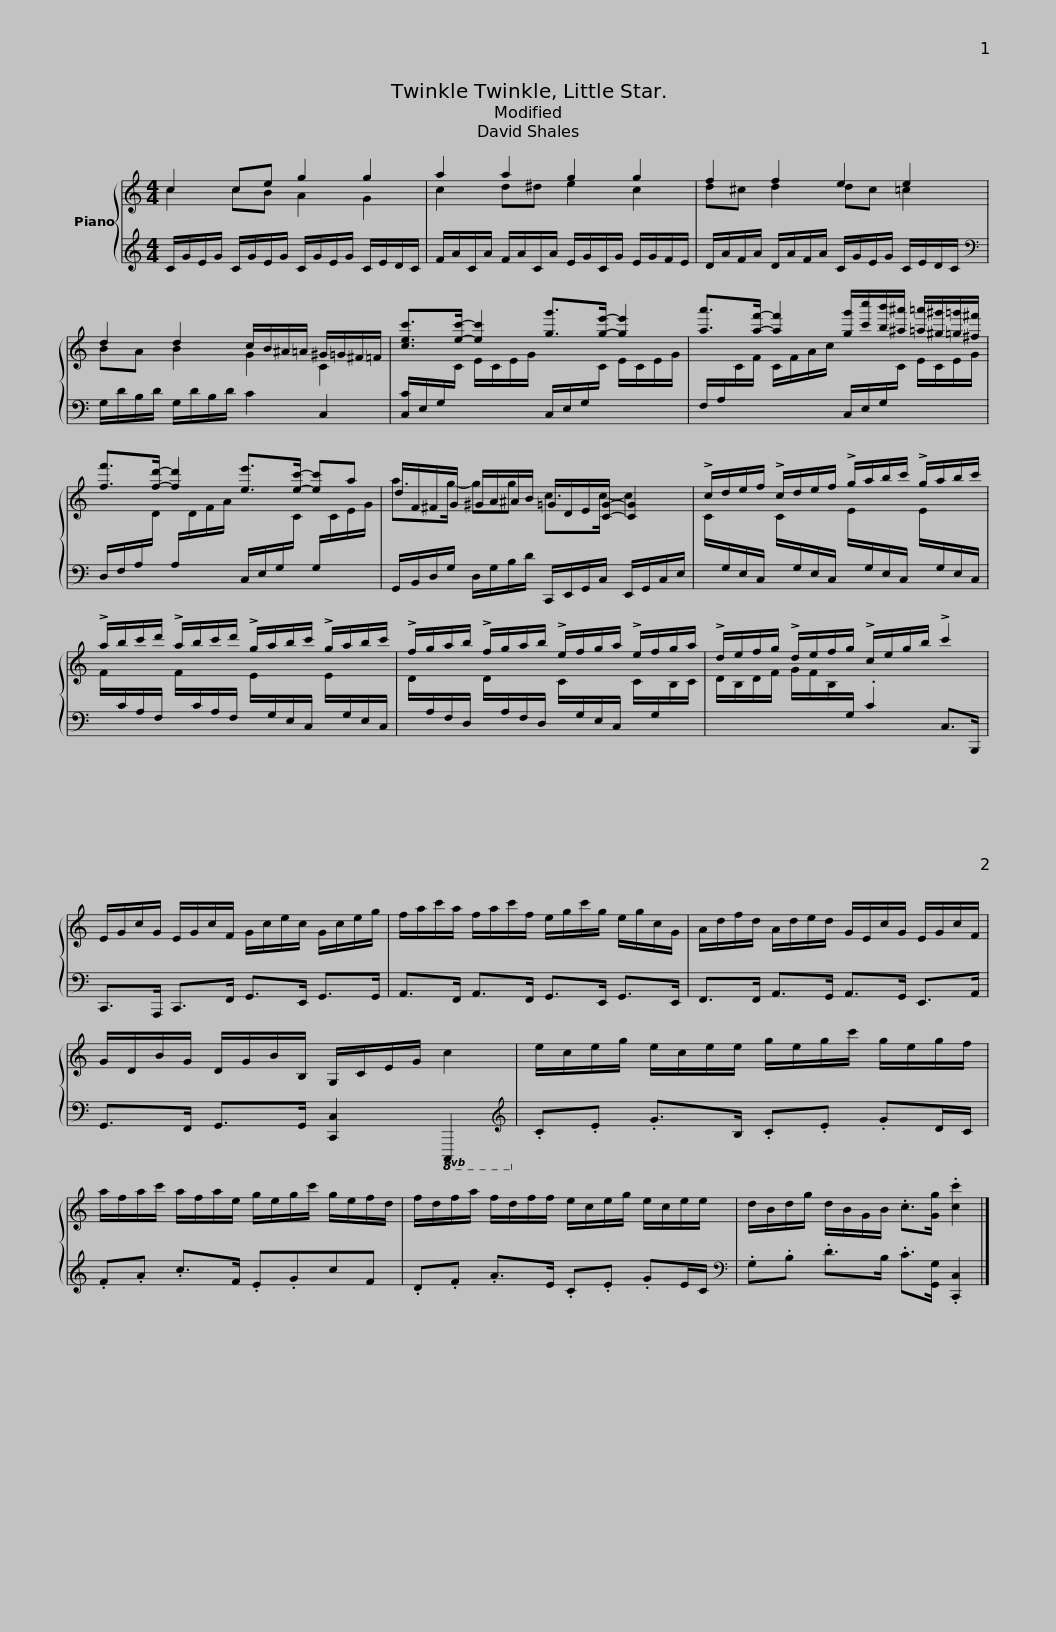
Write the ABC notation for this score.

X:1
%%score { ( 1 2 ) | 3 }
L:1/8
M:4/4
I:linebreak $
K:C
V:1 treble
V:2 treble
V:3 treble
V:1
 c2 ce g2 g2 | a2 a2 g2 g2 |$ f2 f2 e2 e2 | d2 d2 c/B/^A/=A/ ^G/=G/^F/=F/ |$ [cec']>[ec']- [ec']2 [gg']>[ge']- [ge']2 | %5
 [aa']>[af']- [af']2 [gg']/[c'c'']/[bb']/[^a^a']/ [=a=a']/[^g^g']/[=g=g']/[^f^f']/ |$ [ff']>[fd']- [fd']2 [ee']>[ec']- [ec']a | d/F/^F/G/ ^G/A/^A/B/ =G/D/E/[CG]/- [CG]2 |$ !>!c/d/e/f/ !>!c/d/e/f/ !>!g/a/b/c'/ !>!g/a/b/c'/ | !>!a/b/c'/d'/ !>!a/b/c'/d'/ !>!g/a/b/c'/ !>!g/a/b/c'/ |$ %10
 !>!f/g/a/b/ !>!f/g/a/b/ !>!e/f/g/a/ !>!e/f/g/a/ | !>!d/e/f/g/ !>!d/e/f/g/ !>!c/e/g/b/ !>!c'2 |$ E/G/c/G/ E/G/c/F/ G/c/e/c/ G/c/e/g/ | f/a/c'/a/ f/a/c'/f/ e/g/c'/g/ e/g/c/G/ |$ A/d/f/d/ A/d/e/d/ G/E/c/G/ E/G/c/F/ | %15
 G/D/B/G/ D/G/B/B,/ G,/C/E/G/ c2 | e/c/e/g/ e/c/e/e/ g/e/g/c'/ g/e/g/f/ |$ a/f/a/c'/ a/f/a/e/ g/e/g/c'/ g/e/f/d/ | f/d/f/a/ f/d/f/f/ e/c/e/g/ e/c/e/e/ | d/B/d/g/ d/B/G/B/ .c>[Gg] .[cc']2 |] %20
V:2
 c2 cB A2 G2 | c2 d^d e2 c2 |$ d^c d2 dc =c2 | BA B2 G2 C2 |$ x8 | %5
 x8 |$ x8 | a>g- gg c>c- c2 |$ x8 | x8 |$ %10
 x8 | x8 |$ x8 | x8 |$ x8 | %15
 x8 | x8 |$ x8 | x8 | x8 |] %20
V:3
 C/G/E/G/ C/G/E/G/ C/G/E/G/ C/E/D/C/ | F/A/C/A/ F/A/C/A/ E/G/C/G/ E/G/F/E/ |$ D/A/F/A/ D/A/F/A/ C/G/E/G/ C/E/D/C/ |[K:bass] G,/D/B,/D/ G,/D/B,/D/ C2 C,2 |$ [C,C]/E,/G,/[I:staff -1]C/ E/C/E/G/[I:staff +1] C,/E,/G,/[I:staff -1]C/ E/C/E/G/ | %5
[I:staff +1] F,/A,/[I:staff -1]C/F/ C/F/A/c/[I:staff +1] C,/E,/G,/[I:staff -1]C/ E/C/E/G/ |$[I:staff +1] D,/F,/A,/[I:staff -1]D/[I:staff +1] A,/[I:staff -1]D/F/A/[I:staff +1] C,/E,/G,/[I:staff -1]C/[I:staff +1] G,/[I:staff -1]C/E/G/ |[I:staff +1] G,,/B,,/D,/G,/ D,/G,/B,/D/ C,,/E,,/G,,/C,/ E,,/G,,/C,/E,/ |$[I:staff -1] C/[I:staff +1]G,/E,/C,/[I:staff -1] C/[I:staff +1]G,/E,/C,/[I:staff -1] E/[I:staff +1]G,/E,/C,/[I:staff -1] E/[I:staff +1]G,/E,/C,/ |[I:staff -1] F/[I:staff +1]C/A,/F,/[I:staff -1] F/[I:staff +1]C/A,/F,/[I:staff -1] E/[I:staff +1]G,/E,/C,/[I:staff -1] E/[I:staff +1]G,/E,/C,/ |$ %10
[I:staff -1] D/[I:staff +1]A,/F,/D,/[I:staff -1] D/[I:staff +1]A,/F,/D,/[I:staff -1] C/[I:staff +1]G,/E,/C,/[I:staff -1] C/[I:staff +1]G,/[I:staff -1]B,/C/ | D/B,/D/F/ G/F/B,/[I:staff +1]G,/ .C2 C,>B,,, |$ C,,>A,,, C,,>F,, G,,>E,, G,,>G,, | A,,>F,, A,,>F,, G,,>E,, G,,>E,, |$ F,,>F,, A,,>G,, A,,>G,, E,,>A,, | %15
 G,,>F,, G,,>G,, [C,,C,]2!8vb(! C,,,2!8vb)! |[K:treble] .C.E .G>B, .C.E .GD/C/ |$ .F.A .c>F .E.GcF | .D.F .A>E .C.E .GE/C/ |[K:bass] .G,.B, .D>B, .C>[G,,G,] .[C,,C,]2 |] %20
